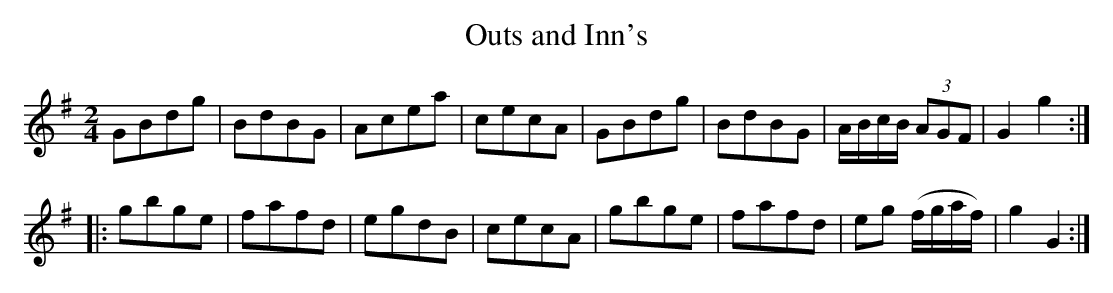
X:1
T:Outs and Inn's
M:2/4
L:1/8
K:G
GBdg | BdBG | Acea | cecA | GBdg | BdBG | A/B/c/B/ (3AGF | G2g2 :|
|: gbge | fafd | egdB | cecA | gbge | fafd | eg (f/g/a/f/) | g2 G2 :|
